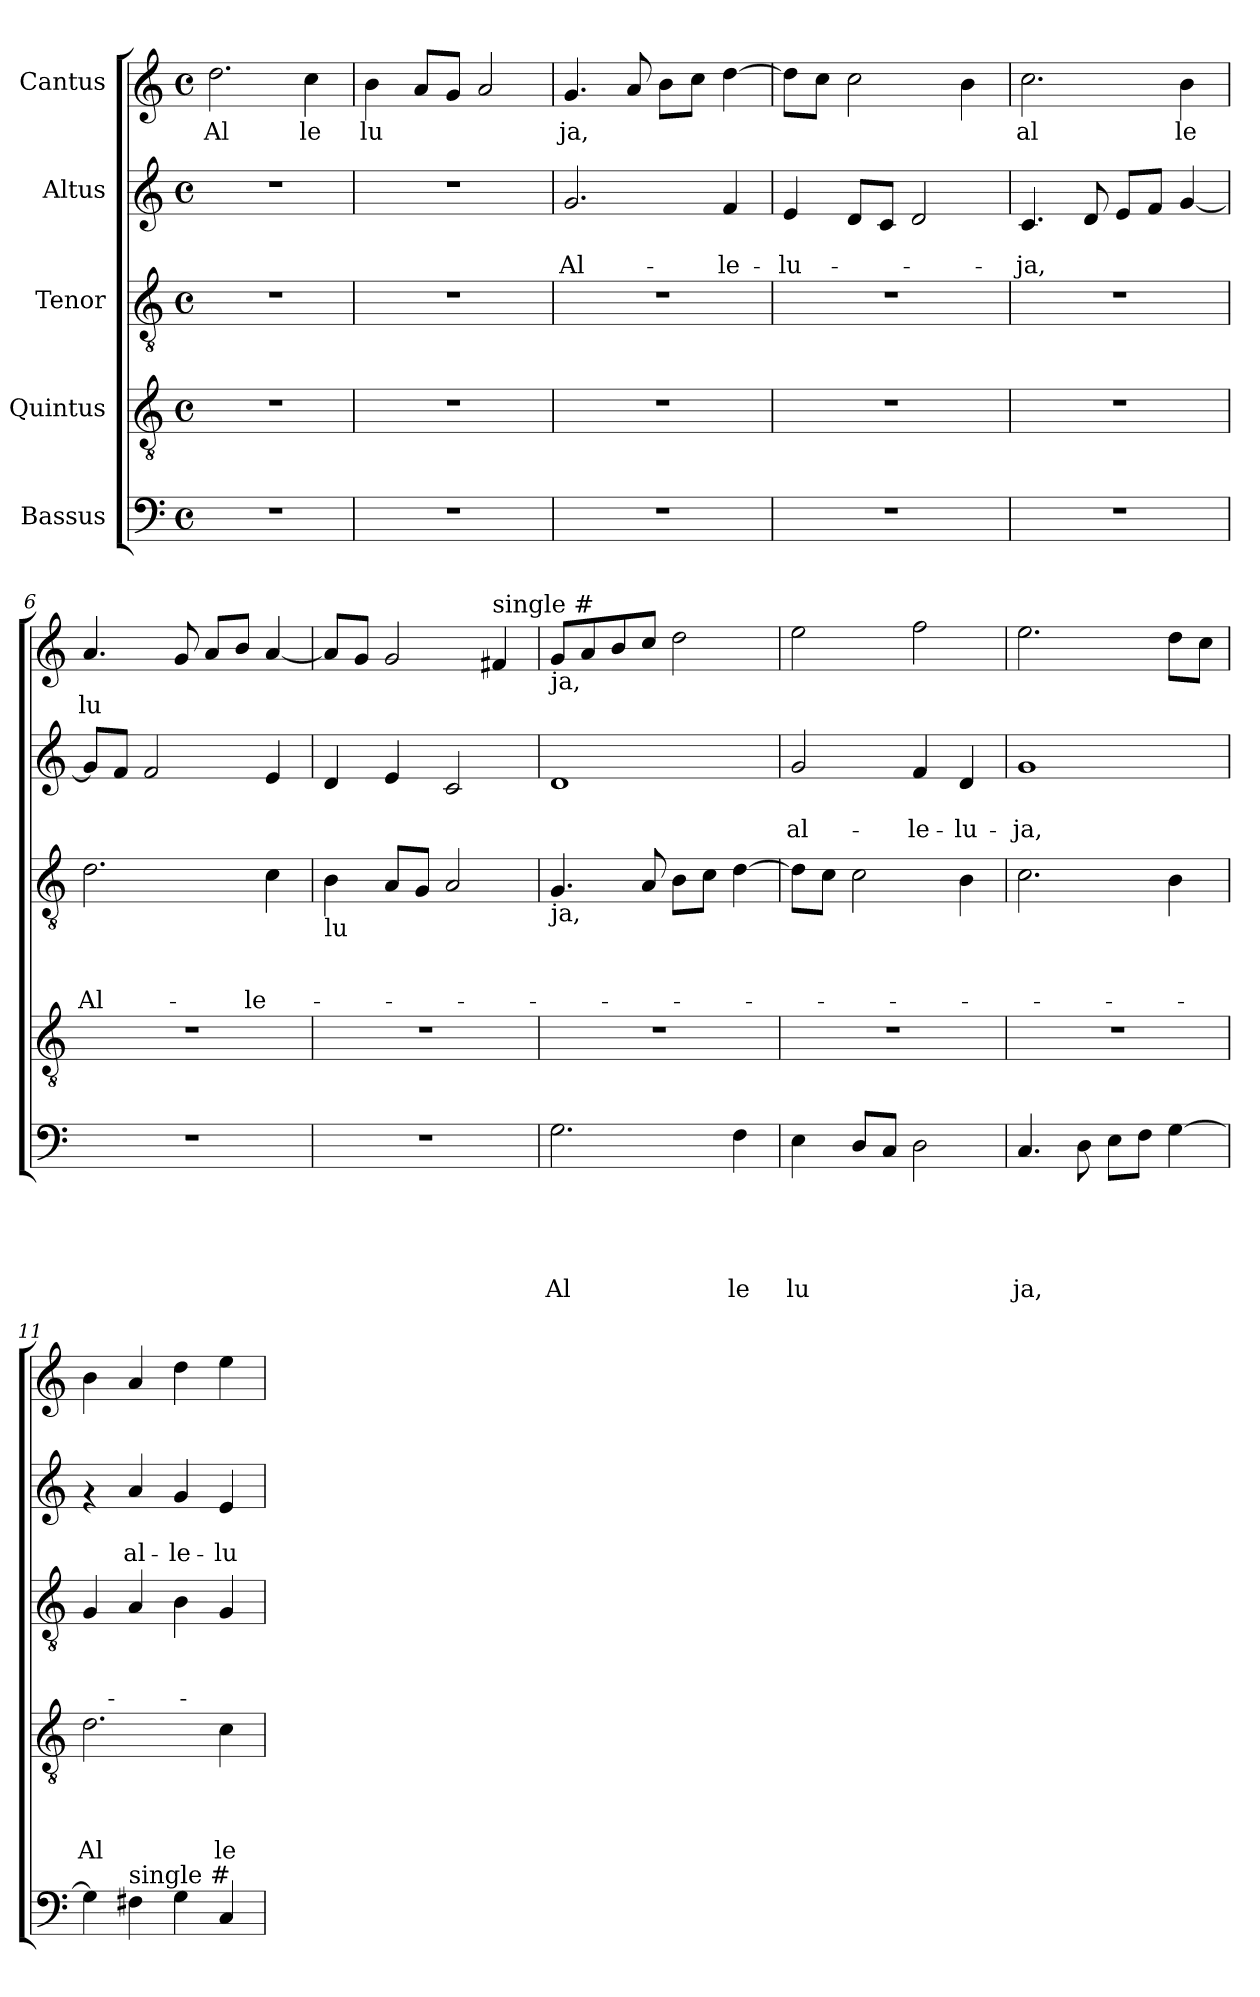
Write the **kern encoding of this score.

**kern	**text	**text	**text	**text	**text	**kern	**text	**text	**text	**text	**kern	**text	**text	**text	**kern	**text	**text	**kern	**text
*part5	*part5	*part5	*part5	*part5	*part5	*part4	*part4	*part4	*part4	*part4	*part3	*part3	*part3	*part3	*part2	*part2	*part2	*part1	*part1
*staff5	*staff5	*staff5	*staff5	*staff5	*staff5	*staff4	*staff4	*staff4	*staff4	*staff4	*staff3	*staff3	*staff3	*staff3	*staff2	*staff2	*staff2	*staff1	*staff1
*I"Bassus	*	*	*	*	*	*I"Quintus	*	*	*	*	*I"Tenor	*	*	*	*I"Altus	*	*	*I"Cantus	*
*clefF4	*	*	*	*	*	*clefGv2	*	*	*	*	*clefGv2	*	*	*	*clefG2	*	*	*clefG2	*
*k[]	*	*	*	*	*	*k[]	*	*	*	*	*k[]	*	*	*	*k[]	*	*	*k[]	*
*C:	*	*	*	*	*	*C:	*	*	*	*	*C:	*	*	*	*C:	*	*	*C:	*
*M4/4	*	*	*	*	*	*M4/4	*	*	*	*	*M4/4	*	*	*	*M4/4	*	*	*M4/4	*
*met(c)	*	*	*	*	*	*met(c)	*	*	*	*	*met(c)	*	*	*	*met(c)	*	*	*met(c)	*
=1	=1	=1	=1	=1	=1	=1	=1	=1	=1	=1	=1	=1	=1	=1	=1	=1	=1	=1	=1
!	!	!	!	!	!	!	!	!	!	!	!	!	!	!	!	!	!	!	!LO:LY:b
1r	.	.	.	.	.	1r	.	.	.	.	1r	.	.	.	1r	.	.	2.dd\	Al
!	!	!	!	!	!	!	!	!	!	!	!	!	!	!	!	!	!	!	!LO:LY:b
.	.	.	.	.	.	.	.	.	.	.	.	.	.	.	.	.	.	4cc\	le
=2	=2	=2	=2	=2	=2	=2	=2	=2	=2	=2	=2	=2	=2	=2	=2	=2	=2	=2	=2
!	!	!	!	!	!	!	!	!	!	!	!	!	!	!	!	!	!	!	!LO:LY:b
1r	.	.	.	.	.	1r	.	.	.	.	1r	.	.	.	1r	.	.	4b\	lu
.	.	.	.	.	.	.	.	.	.	.	.	.	.	.	.	.	.	8a/L	.
.	.	.	.	.	.	.	.	.	.	.	.	.	.	.	.	.	.	8g/J	.
.	.	.	.	.	.	.	.	.	.	.	.	.	.	.	.	.	.	2a/	.
=3	=3	=3	=3	=3	=3	=3	=3	=3	=3	=3	=3	=3	=3	=3	=3	=3	=3	=3	=3
!	!	!	!	!	!	!	!	!	!	!	!	!	!	!	!	!	!LO:LY:b	!	!LO:LY:b
1r	.	.	.	.	.	1r	.	.	.	.	1r	.	.	.	2.g/	.	Al-	4.g/	ja,
.	.	.	.	.	.	.	.	.	.	.	.	.	.	.	.	.	.	8a/	.
.	.	.	.	.	.	.	.	.	.	.	.	.	.	.	.	.	.	8b\L	.
.	.	.	.	.	.	.	.	.	.	.	.	.	.	.	.	.	.	8cc\J	.
!	!	!	!	!	!	!	!	!	!	!	!	!	!	!	!	!	!LO:LY:b	!	!
.	.	.	.	.	.	.	.	.	.	.	.	.	.	.	4f/	.	-le-	[>4dd\	.
=4	=4	=4	=4	=4	=4	=4	=4	=4	=4	=4	=4	=4	=4	=4	=4	=4	=4	=4	=4
!	!	!	!	!	!	!	!	!	!	!	!	!	!	!	!	!	!LO:LY:b	!	!
1r	.	.	.	.	.	1r	.	.	.	.	1r	.	.	.	4e/	.	-lu-	8dd\L]	.
.	.	.	.	.	.	.	.	.	.	.	.	.	.	.	.	.	.	8cc\J	.
.	.	.	.	.	.	.	.	.	.	.	.	.	.	.	8d/L	.	.	2cc\	.
.	.	.	.	.	.	.	.	.	.	.	.	.	.	.	8c/J	.	.	.	.
.	.	.	.	.	.	.	.	.	.	.	.	.	.	.	2d/	.	.	.	.
.	.	.	.	.	.	.	.	.	.	.	.	.	.	.	.	.	.	4b\	.
=5	=5	=5	=5	=5	=5	=5	=5	=5	=5	=5	=5	=5	=5	=5	=5	=5	=5	=5	=5
!	!	!	!	!	!	!	!	!	!	!	!	!	!	!	!	!	!LO:LY:b	!	!LO:LY:b
1r	.	.	.	.	.	1r	.	.	.	.	1r	.	.	.	4.c/	.	-ja,	2.cc\	al
.	.	.	.	.	.	.	.	.	.	.	.	.	.	.	8d/	.	.	.	.
.	.	.	.	.	.	.	.	.	.	.	.	.	.	.	8e/L	.	.	.	.
.	.	.	.	.	.	.	.	.	.	.	.	.	.	.	8f/J	.	.	.	.
!	!	!	!	!	!	!	!	!	!	!	!	!	!	!	!	!	!	!	!LO:LY:b
.	.	.	.	.	.	.	.	.	.	.	.	.	.	.	[<4g/	.	.	4b\	le
=6	=6	=6	=6	=6	=6	=6	=6	=6	=6	=6	=6	=6	=6	=6	=6	=6	=6	=6	=6
!	!	!	!	!	!	!	!	!	!	!	!	!	!	!LO:LY:b	!	!	!	!	!LO:LY:b
1r	.	.	.	.	.	1r	.	.	.	.	2.d\	.	.	Al-	8g/L]	.	.	4.a/	lu
.	.	.	.	.	.	.	.	.	.	.	.	.	.	.	8f/J	.	.	.	.
.	.	.	.	.	.	.	.	.	.	.	.	.	.	.	2f/	.	.	.	.
.	.	.	.	.	.	.	.	.	.	.	.	.	.	.	.	.	.	8g/	.
.	.	.	.	.	.	.	.	.	.	.	.	.	.	.	.	.	.	8a/L	.
.	.	.	.	.	.	.	.	.	.	.	.	.	.	.	.	.	.	8b/J	.
!	!	!	!	!	!	!	!	!	!	!	!	!	!	!LO:LY:b	!	!	!	!	!
.	.	.	.	.	.	.	.	.	.	.	4c\	.	.	-le-	4e/	.	.	[<4a/	.
!!LO:LB:g=z
=7	=7	=7	=7	=7	=7	=7	=7	=7	=7	=7	=7	=7	=7	=7	=7	=7	=7	=7	=7
!	!	!	!	!	!	!	!	!	!	!	!LO:TX:b:t=lu	!	!	!	!	!	!	!	!
1r	.	.	.	.	.	1r	.	.	.	.	4B\	.	.	.	4d/	.	.	8a/L]	.
.	.	.	.	.	.	.	.	.	.	.	.	.	.	.	.	.	.	8g/J	.
.	.	.	.	.	.	.	.	.	.	.	8A/L	.	.	.	4e/	.	.	2g/	.
.	.	.	.	.	.	.	.	.	.	.	8G/J	.	.	.	.	.	.	.	.
.	.	.	.	.	.	.	.	.	.	.	2A/	.	.	.	2c/	.	.	.	.
!	!	!	!	!	!	!	!	!	!	!	!	!	!	!	!	!	!	!LO:TX:a:t=single #	!
.	.	.	.	.	.	.	.	.	.	.	.	.	.	.	.	.	.	4f#/	.
=8	=8	=8	=8	=8	=8	=8	=8	=8	=8	=8	=8	=8	=8	=8	=8	=8	=8	=8	=8
!	!	!	!	!	!	!	!	!	!	!	!	!	!	!	!	!	!	!LO:TX:b:t=ja,	!
!	!	!	!	!	!	!	!	!	!	!	!LO:TX:b:t=ja,	!	!	!	!	!	!	!	!
!	!	!	!	!	!LO:LY:b	!	!	!	!	!	!	!	!	!	!	!	!	!	!
2.G\	.	.	.	.	Al	1r	.	.	.	.	4.G/	.	.	.	1d	.	.	8g/L	.
.	.	.	.	.	.	.	.	.	.	.	.	.	.	.	.	.	.	8a/	.
.	.	.	.	.	.	.	.	.	.	.	.	.	.	.	.	.	.	8b/	.
.	.	.	.	.	.	.	.	.	.	.	8A/	.	.	.	.	.	.	8cc/J	.
.	.	.	.	.	.	.	.	.	.	.	8B\L	.	.	.	.	.	.	2dd\	.
.	.	.	.	.	.	.	.	.	.	.	8c\J	.	.	.	.	.	.	.	.
!	!	!	!	!	!LO:LY:b	!	!	!	!	!	!	!	!	!	!	!	!	!	!
4F\	.	.	.	.	le	.	.	.	.	.	[>4d\	.	.	.	.	.	.	.	.
=9	=9	=9	=9	=9	=9	=9	=9	=9	=9	=9	=9	=9	=9	=9	=9	=9	=9	=9	=9
!	!	!	!	!	!LO:LY:b	!	!	!	!	!	!	!	!	!	!	!	!LO:LY:b	!	!
4E\	.	.	.	.	lu	1r	.	.	.	.	8d\L]	.	.	.	2g/	.	al-	2ee\	.
.	.	.	.	.	.	.	.	.	.	.	8c\J	.	.	.	.	.	.	.	.
8D/L	.	.	.	.	.	.	.	.	.	.	2c\	.	.	.	.	.	.	.	.
8C/J	.	.	.	.	.	.	.	.	.	.	.	.	.	.	.	.	.	.	.
!	!	!	!	!	!	!	!	!	!	!	!	!	!	!	!	!	!LO:LY:b	!	!
2D\	.	.	.	.	.	.	.	.	.	.	.	.	.	.	4f/	.	-le-	2ff\	.
!	!	!	!	!	!	!	!	!	!	!	!	!	!	!	!	!	!LO:LY:b	!	!
.	.	.	.	.	.	.	.	.	.	.	4B\	.	.	.	4d/	.	-lu-	.	.
=10	=10	=10	=10	=10	=10	=10	=10	=10	=10	=10	=10	=10	=10	=10	=10	=10	=10	=10	=10
!	!	!	!	!	!LO:LY:b	!	!	!	!	!	!	!	!	!	!	!	!LO:LY:b	!	!
4.C/	.	.	.	.	ja,	1r	.	.	.	.	2.c\	.	.	.	1g	.	-ja,	2.ee\	.
8D\	.	.	.	.	.	.	.	.	.	.	.	.	.	.	.	.	.	.	.
8E\L	.	.	.	.	.	.	.	.	.	.	.	.	.	.	.	.	.	.	.
8F\J	.	.	.	.	.	.	.	.	.	.	.	.	.	.	.	.	.	.	.
[>4G\	.	.	.	.	.	.	.	.	.	.	4B\	.	.	.	.	.	.	8dd\L	.
.	.	.	.	.	.	.	.	.	.	.	.	.	.	.	.	.	.	8cc\J	.
=11	=11	=11	=11	=11	=11	=11	=11	=11	=11	=11	=11	=11	=11	=11	=11	=11	=11	=11	=11
!	!	!	!	!	!	!	!	!	!	!LO:LY:b	!	!	!	!	!	!	!	!	!
4G\]	.	.	.	.	.	2.d\	.	.	.	Al	4G/	.	.	.	4rf	.	.	4b\	.
!LO:TX:a:t=single #	!	!	!	!	!	!	!	!	!	!	!	!	!	!	!	!	!	!	!
!	!	!	!	!	!	!	!	!	!	!	!	!	!	!	!	!	!LO:LY:b	!	!
4F#\	.	.	.	.	.	.	.	.	.	.	4A/	.	.	.	4a/	.	al-	4a/	.
!	!	!	!	!	!	!	!	!	!	!	!	!	!	!	!	!	!LO:LY:b	!	!
4G\	.	.	.	.	.	.	.	.	.	.	4B\	.	.	.	4g/	.	-le-	4dd\	.
!	!	!	!	!	!	!	!	!	!	!LO:LY:b	!	!	!	!	!	!	!LO:LY:b	!	!
4C/	.	.	.	.	.	4c\	.	.	.	le	4G/	.	.	.	4e/	.	-lu-	4ee\	.
=	=	=	=	=	=	=	=	=	=	=	=	=	=	=	=	=	=	=	=
*-	*-	*-	*-	*-	*-	*-	*-	*-	*-	*-	*-	*-	*-	*-	*-	*-	*-	*-	*-
